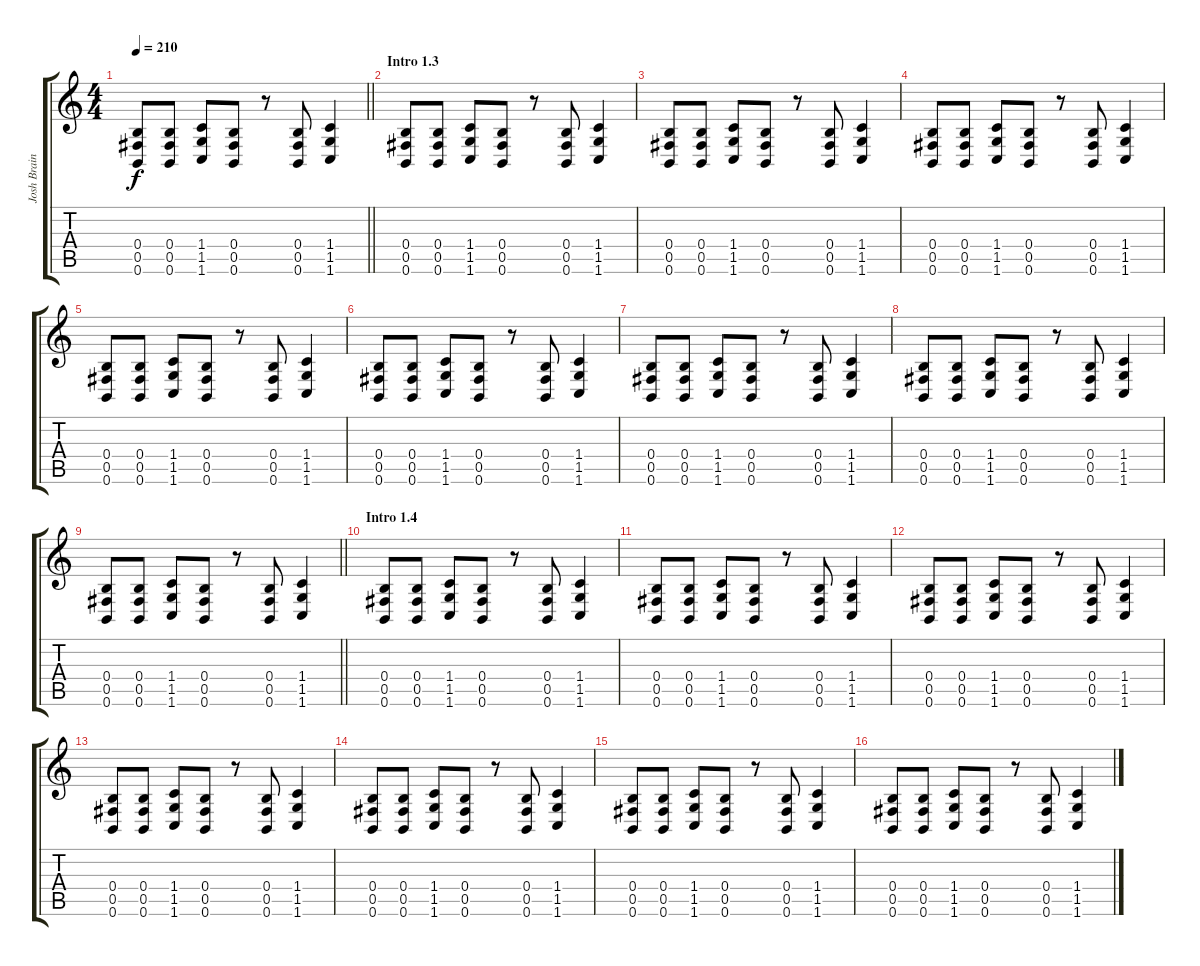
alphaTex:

\track ("Josh Brainard" "Josh Brain") {instrument distortionguitar}
\staff {score tabs}
\tuning (Db4 Ab3 E3 B2 Gb2 B1) {hide}
\ts (4 4)
\tempo 210
\clef g2
\barLineRight lightlight
\ks c
(0.4 0.5 0.6).8{dy f} (0.4 0.5 0.6).8 (1.4 1.5 1.6).8 (0.4 0.5 0.6).8 r.8 (0.4 0.5 0.6).8 (1.4 1.5 1.6).4 |
\section ("" "Intro 1.3")
(0.4 0.5 0.6).8 (0.4 0.5 0.6).8 (1.4 1.5 1.6).8 (0.4 0.5 0.6).8 r.8 (0.4 0.5 0.6).8 (1.4 1.5 1.6).4 |
(0.4 0.5 0.6).8 (0.4 0.5 0.6).8 (1.4 1.5 1.6).8 (0.4 0.5 0.6).8 r.8 (0.4 0.5 0.6).8 (1.4 1.5 1.6).4 |
(0.4 0.5 0.6).8 (0.4 0.5 0.6).8 (1.4 1.5 1.6).8 (0.4 0.5 0.6).8 r.8 (0.4 0.5 0.6).8 (1.4 1.5 1.6).4 |
(0.4 0.5 0.6).8 (0.4 0.5 0.6).8 (1.4 1.5 1.6).8 (0.4 0.5 0.6).8 r.8 (0.4 0.5 0.6).8 (1.4 1.5 1.6).4 |
(0.4 0.5 0.6).8 (0.4 0.5 0.6).8 (1.4 1.5 1.6).8 (0.4 0.5 0.6).8 r.8 (0.4 0.5 0.6).8 (1.4 1.5 1.6).4 |
(0.4 0.5 0.6).8 (0.4 0.5 0.6).8 (1.4 1.5 1.6).8 (0.4 0.5 0.6).8 r.8 (0.4 0.5 0.6).8 (1.4 1.5 1.6).4 |
(0.4 0.5 0.6).8 (0.4 0.5 0.6).8 (1.4 1.5 1.6).8 (0.4 0.5 0.6).8 r.8 (0.4 0.5 0.6).8 (1.4 1.5 1.6).4 |
\barLineRight lightlight
(0.4 0.5 0.6).8 (0.4 0.5 0.6).8 (1.4 1.5 1.6).8 (0.4 0.5 0.6).8 r.8 (0.4 0.5 0.6).8 (1.4 1.5 1.6).4 |
\section ("" "Intro 1.4")
(0.4 0.5 0.6).8 (0.4 0.5 0.6).8 (1.4 1.5 1.6).8 (0.4 0.5 0.6).8 r.8 (0.4 0.5 0.6).8 (1.4 1.5 1.6).4 |
(0.4 0.5 0.6).8 (0.4 0.5 0.6).8 (1.4 1.5 1.6).8 (0.4 0.5 0.6).8 r.8 (0.4 0.5 0.6).8 (1.4 1.5 1.6).4 |
(0.4 0.5 0.6).8 (0.4 0.5 0.6).8 (1.4 1.5 1.6).8 (0.4 0.5 0.6).8 r.8 (0.4 0.5 0.6).8 (1.4 1.5 1.6).4 |
(0.4 0.5 0.6).8 (0.4 0.5 0.6).8 (1.4 1.5 1.6).8 (0.4 0.5 0.6).8 r.8 (0.4 0.5 0.6).8 (1.4 1.5 1.6).4 |
(0.4 0.5 0.6).8 (0.4 0.5 0.6).8 (1.4 1.5 1.6).8 (0.4 0.5 0.6).8 r.8 (0.4 0.5 0.6).8 (1.4 1.5 1.6).4 |
(0.4 0.5 0.6).8 (0.4 0.5 0.6).8 (1.4 1.5 1.6).8 (0.4 0.5 0.6).8 r.8 (0.4 0.5 0.6).8 (1.4 1.5 1.6).4 |
(0.4 0.5 0.6).8 (0.4 0.5 0.6).8 (1.4 1.5 1.6).8 (0.4 0.5 0.6).8 r.8 (0.4 0.5 0.6).8 (1.4 1.5 1.6).4
